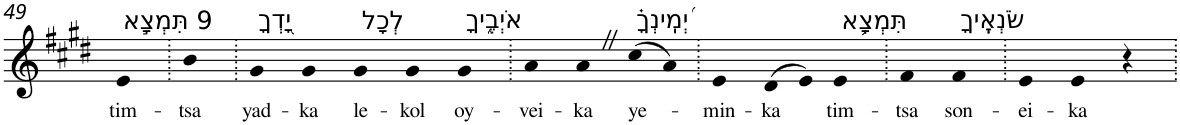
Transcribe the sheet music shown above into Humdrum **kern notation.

**kern	**text
*part1	*part1
*staff1	*staff1
*I"Piano	*
*I'Pno	*
!!LO:PB:g=z
*clefG2	*
*k[f#c#g#d#]	*
*E:	*
=49	=49
!LO:TX:a:t=9 תִּמְצָ֣א	!
!	!LO:LY:b
4e	tim-
=50.	=50.
!	!LO:LY:b
4b	-tsa
=51.	=51.
!LO:TX:a:t=יָ֭דְךָ	!
!	!LO:LY:b
4g#	yad-
!	!LO:LY:b
4g#	-ka
!LO:TX:a:t=לְכָל	!
!	!LO:LY:b
4g#	le-
!	!LO:LY:b
4g#	-kol
!LO:TX:a:t=אֹיְבֶ֑יךָ	!
!	!LO:LY:b
4g#	oy-
=52.	=52.
!	!LO:LY:b
4a	-vei-
!	!LO:LY:b
4aZ	-ka
!LO:TX:a:t=יְ֝מִֽינְךָ֗	!
!	!LO:LY:b
(>8cc#	ye-
8a)	.
=53.	=53.
!	!LO:LY:b
4e	-min-
!	!LO:LY:b
(>8d#	-ka
8e)	.
!LO:TX:a:t=תִּמְצָ֥א	!
!	!LO:LY:b
4e	tim-
=54.	=54.
!	!LO:LY:b
4f#	-tsa
!LO:TX:a:t=שֹׂנְאֶֽיךָ	!
!	!LO:LY:b
4f#	son-
=55.	=55.
!	!LO:LY:b
4e	-ei-
!	!LO:LY:b
4e	-ka
4r	.
=.	=.
*-	*-
